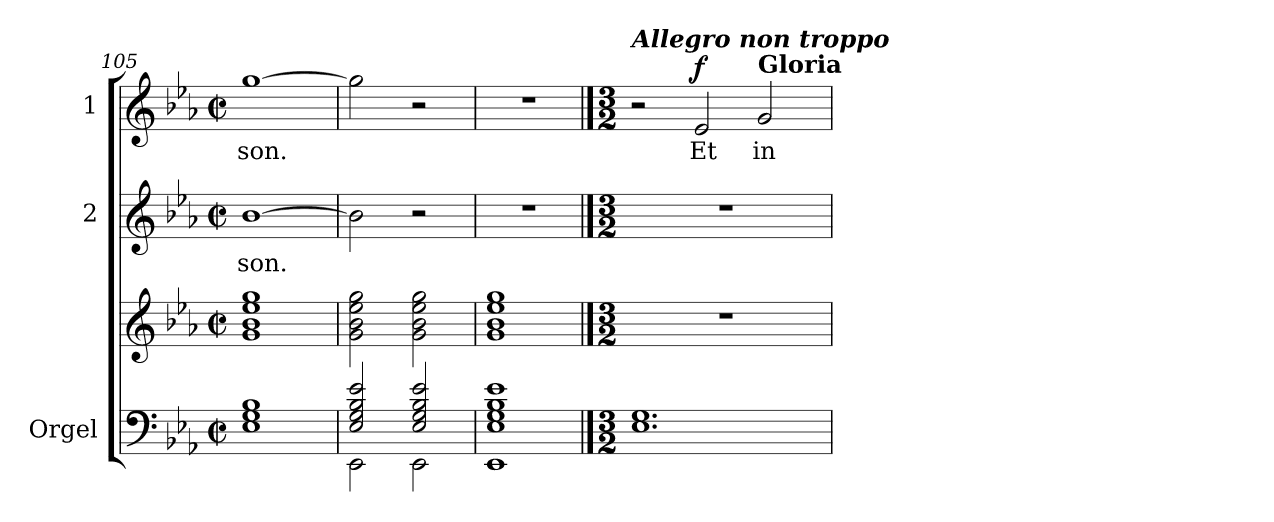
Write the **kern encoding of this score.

**kern	**kern	**kern	**text	**kern	**text	**dynam
*part3	*part3	*part2	*part2	*part1	*part1	*part1
*staff4	*staff3	*staff2	*staff2	*staff1	*staff1	*staff1
*I"Orgel	*	*I"2	*	*I"1	*	*
*I'Org.	*	*	*	*	*	*
*clefF4	*clefG2	*clefG2	*	*clefG2	*	*
*k[b-e-a-]	*k[b-e-a-]	*k[b-e-a-]	*	*k[b-e-a-]	*	*
*E-:	*E-:	*E-:	*	*E-:	*	*
*M2/2	*M2/2	*M2/2	*	*M2/2	*	*
*met(c|)	*met(c|)	*met(c|)	*	*met(c|)	*	*
=105	=105	=105	=105	=105	=105	=105
!	!	!	!LO:LY:b	!	!LO:LY:b	!
1E- 1G 1B-	1g 1b- 1ee- 1gg	[1b-	-son.	[1gg	-son.	.
=106	=106	=106	=106	=106	=106	=106
*^	*	*	*	*	*	*
2E-/ 2G/ 2B-/ 2e-/	2EE-\	2g\ 2b-\ 2ee-\ 2gg\	2b-\]	.	2gg\]	.	.
2E-/ 2G/ 2B-/ 2e-/	2EE-\	2g\ 2b-\ 2ee-\ 2gg\	2r	.	2r	.	.
=107	=107	=107	=107	=107	=107	=107	=107
1E- 1G 1B- 1e-	1EE-	1g 1b- 1ee- 1gg	1r	.	1r	.	.
*v	*v	*	*	*	*	*	*
!!LO:PB:g=z
==108	==108	==108	==108	==108	==108	==108
*M3/2	*M3/2	*M3/2	*	*M3/2	*	*
*^	*	*	*	*	*	*
!	!	!	!	!	!LO:TX:a:Bi:t=Allegro non troppo	!	!
!LO:TX:b:i:t=Prinzipal	!	!	!	!	!	!	!
*v	*v	*	*	*	*	*	*
1.E- 1.G	1.r	1.r	.	2r	.	.
!	!	!	!	!	!LO:LY:b	!LO:DY:a
.	.	.	.	2e-/	Et	f
!	!	!	!	!LO:TX:a:B:t=Gloria	!	!
!	!	!	!	!	!LO:LY:b	!
.	.	.	.	2g/	in	.
=	=	=	=	=	=	=
*-	*-	*-	*-	*-	*-	*-
